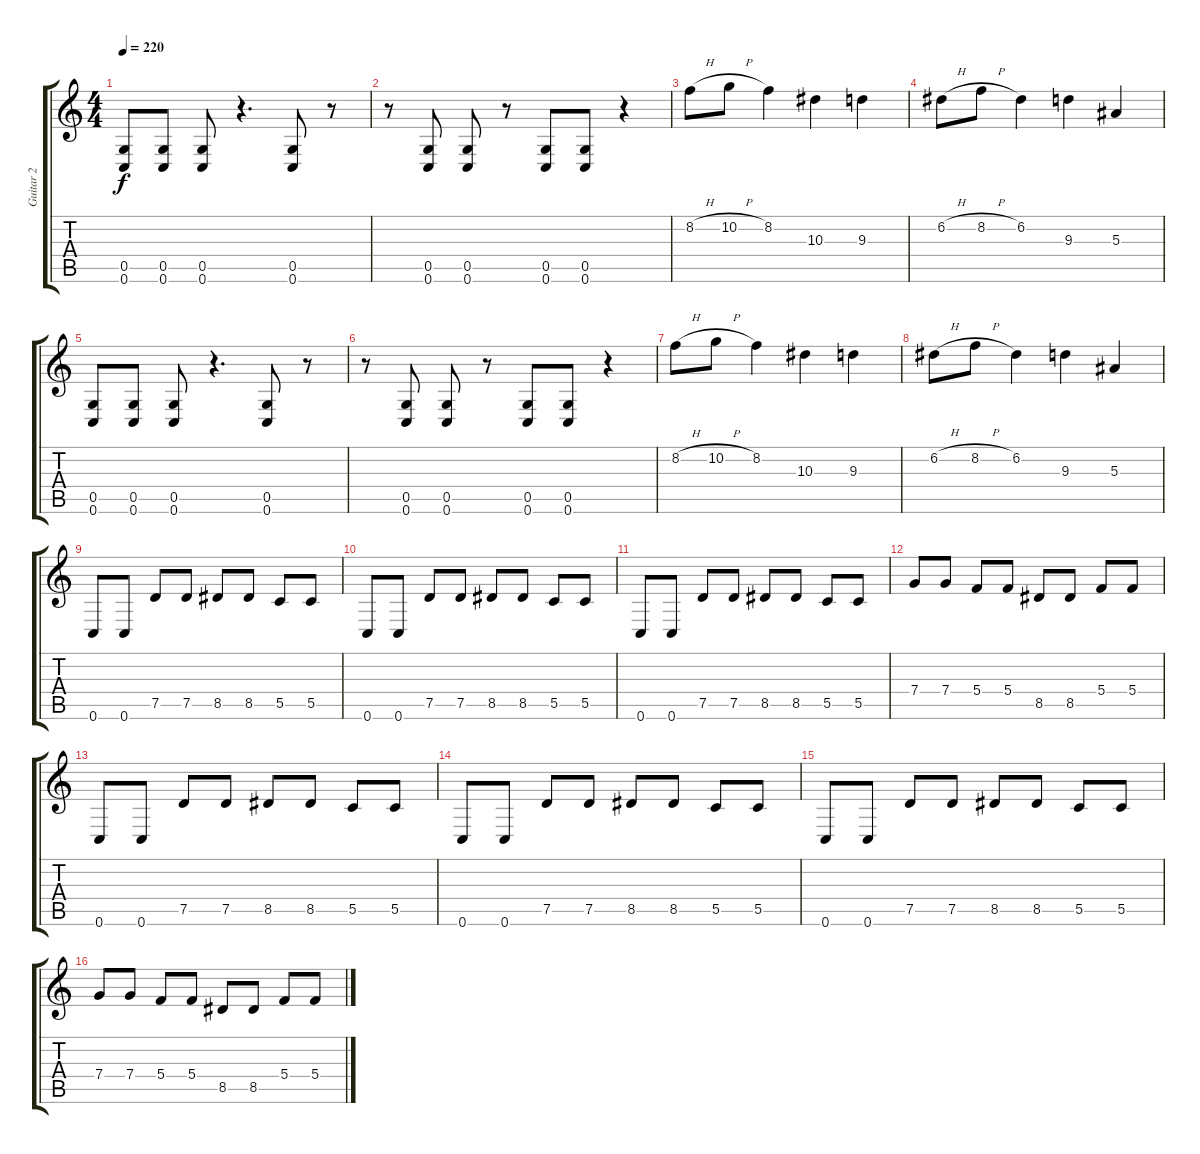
\track ("Guitar 2" "Guitar 2") {instrument distortionguitar}
\staff {score tabs}
\tuning (D4 A3 F3 C3 G2 C2) {hide}
\ts (4 4)
\tempo 220
\clef g2
\ks c
(0.5 0.6).8{dy f} (0.5 0.6).8 (0.5 0.6).8 r.4{d} (0.5 0.6).8 r.8 |
r.8 (0.5 0.6).8 (0.5 0.6).8 r.8 (0.5 0.6).8 (0.5 0.6).8 r.4 |
8.2{h}.8 10.2{h}.8 8.2.4 10.3.4 9.3.4 |
6.2{h}.8 8.2{h}.8 6.2.4 9.3.4 5.3.4 |
(0.5 0.6).8 (0.5 0.6).8 (0.5 0.6).8 r.4{d} (0.5 0.6).8 r.8 |
r.8 (0.5 0.6).8 (0.5 0.6).8 r.8 (0.5 0.6).8 (0.5 0.6).8 r.4 |
8.2{h}.8 10.2{h}.8 8.2.4 10.3.4 9.3.4 |
6.2{h}.8 8.2{h}.8 6.2.4 9.3.4 5.3.4 |
0.6.8 0.6.8 7.5.8 7.5.8 8.5.8 8.5.8 5.5.8 5.5.8 |
0.6.8 0.6.8 7.5.8 7.5.8 8.5.8 8.5.8 5.5.8 5.5.8 |
0.6.8 0.6.8 7.5.8 7.5.8 8.5.8 8.5.8 5.5.8 5.5.8 |
7.4.8 7.4.8 5.4.8 5.4.8 8.5.8 8.5.8 5.4.8 5.4.8 |
0.6.8 0.6.8 7.5.8 7.5.8 8.5.8 8.5.8 5.5.8 5.5.8 |
0.6.8 0.6.8 7.5.8 7.5.8 8.5.8 8.5.8 5.5.8 5.5.8 |
0.6.8 0.6.8 7.5.8 7.5.8 8.5.8 8.5.8 5.5.8 5.5.8 |
7.4.8 7.4.8 5.4.8 5.4.8 8.5.8 8.5.8 5.4.8 5.4.8
